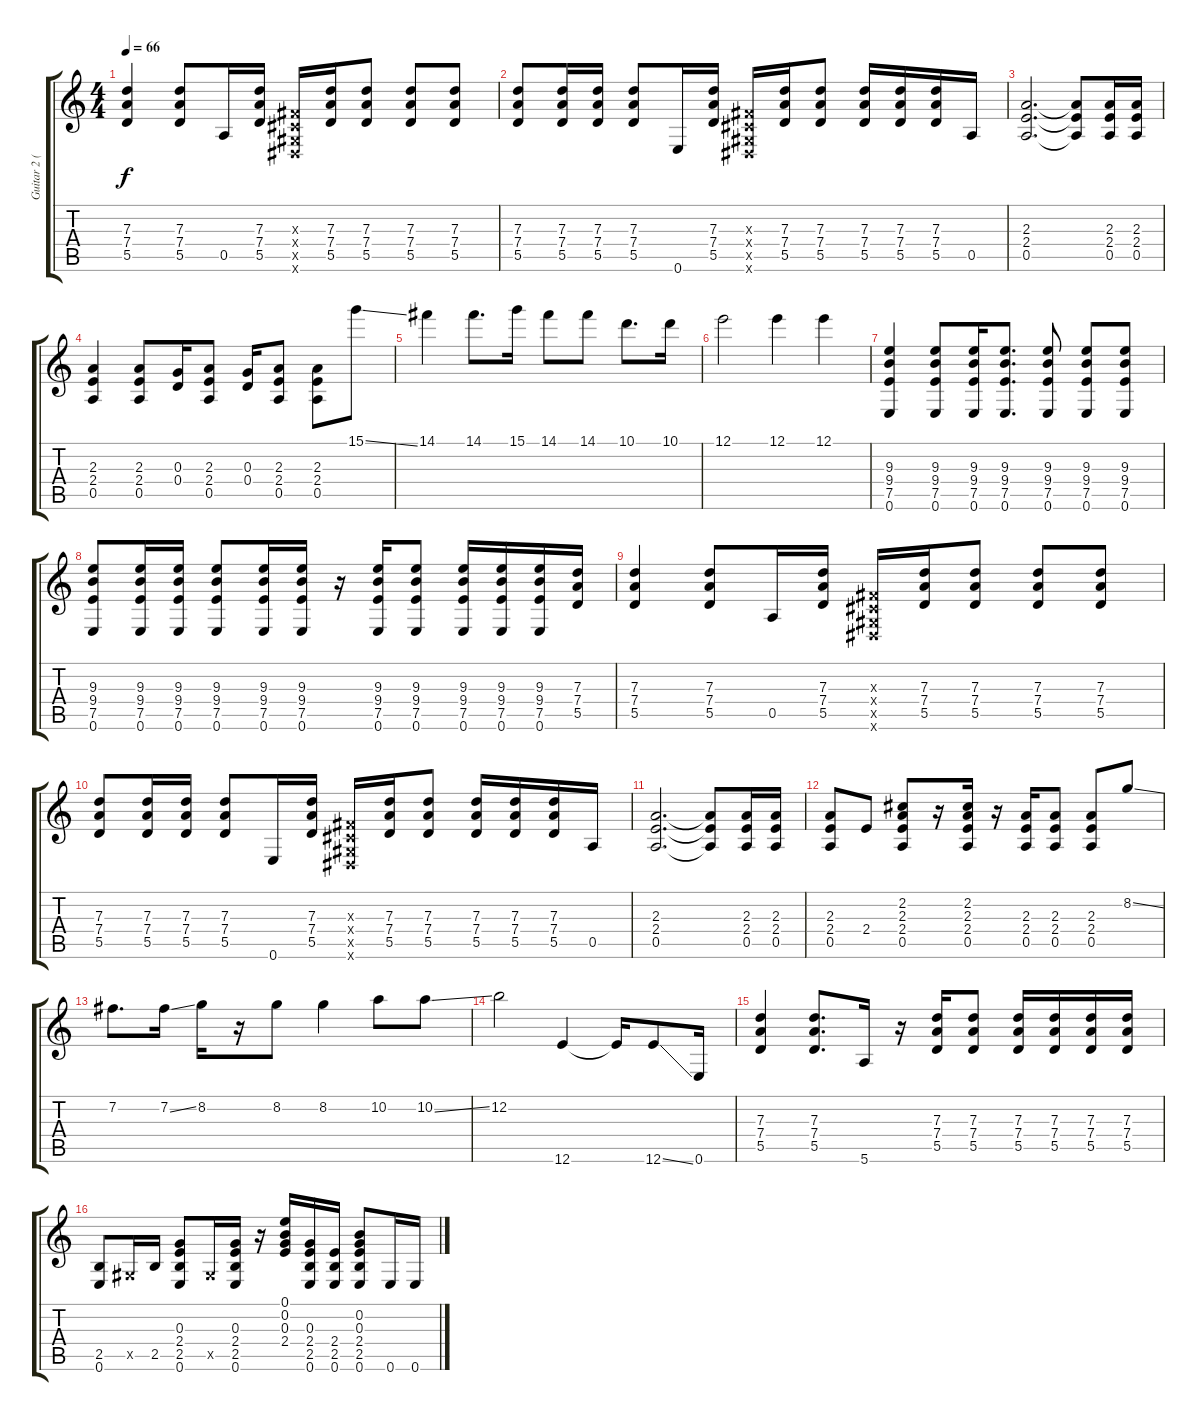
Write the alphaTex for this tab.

\track ("Guitar 2 (Slide Guitar)" "Guitar 2 (") {instrument overdrivenguitar}
\staff {score tabs}
\tuning (E4 B3 G3 D3 A2 E2) {hide}
\ts (4 4)
\tempo 66
\clef g2
\ks c
(7.3 7.4 5.5).4{dy f} (7.3 7.4 5.5).8 0.5.16 (7.3 7.4 5.5).16 (-1.3{x} -1.4{x} -1.5{x} -1.6{x}).16 (7.3 7.4 5.5).16 (7.3 7.4 5.5).8 (7.3 7.4 5.5).8 (7.3 7.4 5.5).8 |
(7.3 7.4 5.5).8 (7.3 7.4 5.5).16 (7.3 7.4 5.5).16 (7.3 7.4 5.5).8 0.6.16 (7.3 7.4 5.5).16 (-1.3{x} -1.4{x} -1.5{x} -1.6{x}).16 (7.3 7.4 5.5).16 (7.3 7.4 5.5).8 (7.3 7.4 5.5).16 (7.3 7.4 5.5).16 (7.3 7.4 5.5).16 0.5.16 |
(2.3 2.4 0.5).2{d} (2.3{t} 2.4{t} 0.5{t}).8 (2.3 2.4 0.5).16 (2.3 2.4 0.5).16 |
(2.3 2.4 0.5).4 (2.3 2.4 0.5).8 (0.3 0.4).16 (2.3 2.4 0.5).8 (0.3 0.4).16 (2.3 2.4 0.5).8 (2.3 2.4 0.5).8 15.1{ss}.8 |
14.1.4 14.1.8{d} 15.1.16 14.1.8 14.1.8 10.1.8{d} 10.1.16 |
12.1.2 12.1.4 12.1.4 |
(9.3 9.4 7.5 0.6).4 (9.3 9.4 7.5 0.6).8 (9.3 9.4 7.5 0.6).16 (9.3 9.4 7.5 0.6).8{d} (9.3 9.4 7.5 0.6).8 (9.3 9.4 7.5 0.6).8 (9.3 9.4 7.5 0.6).8 |
(9.3 9.4 7.5 0.6).8 (9.3 9.4 7.5 0.6).16 (9.3 9.4 7.5 0.6).16 (9.3 9.4 7.5 0.6).8 (9.3 9.4 7.5 0.6).16 (9.3 9.4 7.5 0.6).16 r.16 (9.3 9.4 7.5 0.6).16 (9.3 9.4 7.5 0.6).8 (9.3 9.4 7.5 0.6).16 (9.3 9.4 7.5 0.6).16 (9.3 9.4 7.5 0.6).16 (7.3 7.4 5.5).16 |
(7.3 7.4 5.5).4 (7.3 7.4 5.5).8 0.5.16 (7.3 7.4 5.5).16 (-1.3{x} -1.4{x} -1.5{x} -1.6{x}).16 (7.3 7.4 5.5).16 (7.3 7.4 5.5).8 (7.3 7.4 5.5).8 (7.3 7.4 5.5).8 |
(7.3 7.4 5.5).8 (7.3 7.4 5.5).16 (7.3 7.4 5.5).16 (7.3 7.4 5.5).8 0.6.16 (7.3 7.4 5.5).16 (-1.3{x} -1.4{x} -1.5{x} -1.6{x}).16 (7.3 7.4 5.5).16 (7.3 7.4 5.5).8 (7.3 7.4 5.5).16 (7.3 7.4 5.5).16 (7.3 7.4 5.5).16 0.5.16 |
(2.3 2.4 0.5).2{d} (2.3{t} 2.4{t} 0.5{t}).8 (2.3 2.4 0.5).16 (2.3 2.4 0.5).16 |
(2.3 2.4 0.5).8 2.4.8 (2.2 2.3 2.4 0.5).8 r.16 (2.2 2.3 2.4 0.5).16 r.16 (2.3 2.4 0.5).16 (2.3 2.4 0.5).8 (2.3 2.4 0.5).8 8.2{ss}.8 |
7.2.8{d} 7.2{ss}.16 8.2.16 r.16 8.2.8 8.2.4 10.2.8 10.2{ss}.8 |
12.2.2 12.6.4 12.6{t}.16 12.6{ss}.8 0.6.16 |
(7.3 7.4 5.5).4 (7.3 7.4 5.5).8{d} 5.6.16 r.16 (7.3 7.4 5.5).16 (7.3 7.4 5.5).8 (7.3 7.4 5.5).16 (7.3 7.4 5.5).16 (7.3 7.4 5.5).16 (7.3 7.4 5.5).16 |
(2.5 0.6).8 -1.5{x}.16 2.5.16 (0.3 2.4 2.5 0.6).8 -1.5{x}.16 (0.3 2.4 2.5 0.6).16 r.16 (0.1 0.2 0.3 2.4).16 (0.3 2.4 2.5 0.6).16 (2.4 2.5 0.6).16 (0.2 0.3 2.4 2.5 0.6).8 0.6.16 0.6.16
